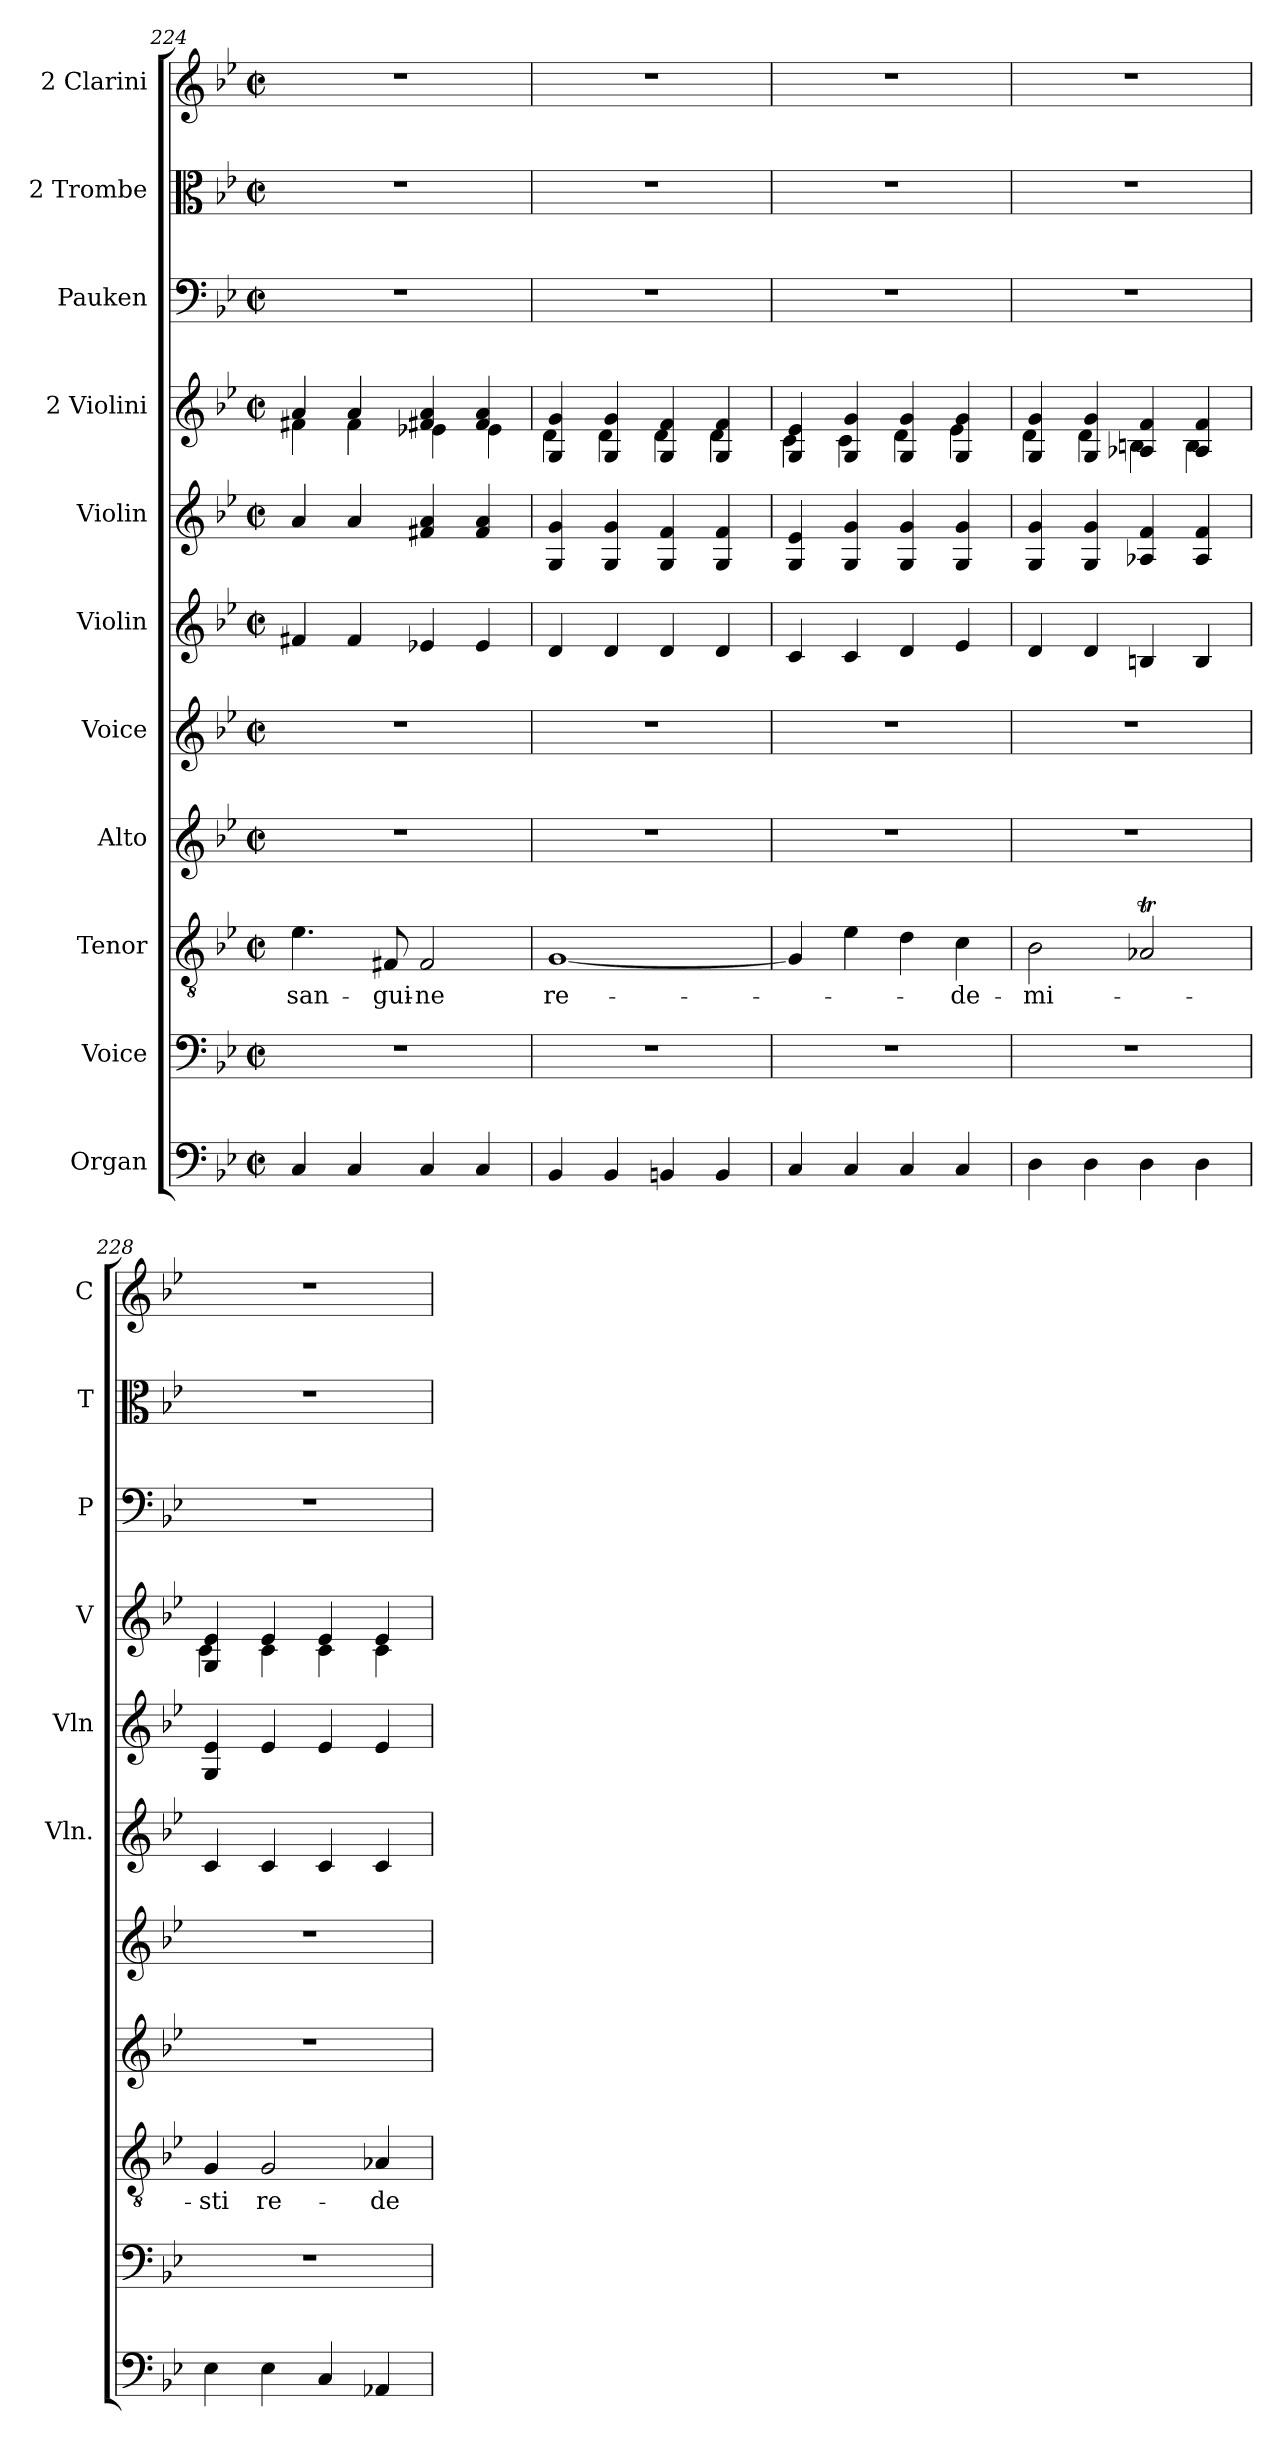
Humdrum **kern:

**kern	**kern	**kern	**text	**kern	**kern	**kern	**kern	**kern	**kern	**kern	**kern
*part11	*part10	*part9	*part9	*part8	*part7	*part6	*part5	*part4	*part3	*part2	*part1
*staff11	*staff10	*staff9	*staff9	*staff8	*staff7	*staff6	*staff5	*staff4	*staff3	*staff2	*staff1
*I"Organ	*I"Voice	*I"Tenor	*	*I"Alto	*I"Voice	*I"Violin	*I"Violin	*I"2 Violini	*I"Pauken	*I"2 Trombe	*I"2 Clarini
*	*	*	*	*	*	*I'Vln.	*I'Vln	*I'V	*I'P	*I'T	*I'C
*clefF4	*clefF4	*clefGv2	*	*clefG2	*clefG2	*clefG2	*clefG2	*clefG2	*clefF4	*clefC3	*clefG2
*k[b-e-]	*k[b-e-]	*k[b-e-]	*	*k[b-e-]	*k[b-e-]	*k[b-e-]	*k[b-e-]	*k[b-e-]	*k[b-e-]	*k[b-e-]	*k[b-e-]
*M2/2	*M2/2	*M2/2	*	*M2/2	*M2/2	*M2/2	*M2/2	*M2/2	*M2/2	*M2/2	*M2/2
*met(c|)	*met(c|)	*met(c|)	*	*met(c|)	*met(c|)	*met(c|)	*met(c|)	*met(c|)	*met(c|)	*met(c|)	*met(c|)
=224	=224	=224	=224	=224	=224	=224	=224	=224	=224	=224	=224
!	!	!	!LO:LY:b	!	!	!	!	!	!	!	!
*	*	*	*	*	*	*	*	*^	*	*	*
4C/	1r	4.e-\	san-	1r	1r	4f#X/	4a/	4a/	4f#X\	1r	1r	1r
4C/	.	.	.	.	.	4f#/	4a/	4a/	4f#\	.	.	.
!	!	!	!LO:LY:b	!	!	!	!	!	!	!	!	!
.	.	8F#X/	-gui-	.	.	.	.	.	.	.	.	.
!	!	!	!LO:LY:b	!	!	!	!	!	!	!	!	!
4C/	.	2F#/	-ne	.	.	4e-X/	4f#X/ 4a/	4f#X/ 4a/	4e-X\	.	.	.
4C/	.	.	.	.	.	4e-/	4f#/ 4a/	4f#/ 4a/	4e-\	.	.	.
=225	=225	=225	=225	=225	=225	=225	=225	=225	=225	=225	=225	=225
!	!	!	!LO:LY:b	!	!	!	!	!	!	!	!	!
4BB-/	1r	[1G	re-	1r	1r	4d/	4G/ 4g/	4G/ 4g/	4d\	1r	1r	1r
4BB-/	.	.	.	.	.	4d/	4G/ 4g/	4G/ 4g/	4d\	.	.	.
4BBn/	.	.	.	.	.	4d/	4G/ 4f/	4G/ 4f/	4d\	.	.	.
4BB/	.	.	.	.	.	4d/	4G/ 4f/	4G/ 4f/	4d\	.	.	.
=226	=226	=226	=226	=226	=226	=226	=226	=226	=226	=226	=226	=226
4C/	1r	4G/]	.	1r	1r	4c/	4G/ 4e-/	4G/ 4e-/	4c\	1r	1r	1r
4C/	.	4e-\	.	.	.	4c/	4G/ 4g/	4G/ 4g/	4c\	.	.	.
4C/	.	4d\	.	.	.	4d/	4G/ 4g/	4G/ 4g/	4d\	.	.	.
!	!	!	!LO:LY:b	!	!	!	!	!	!	!	!	!
4C/	.	4c\	-de-	.	.	4e-/	4G/ 4g/	4G/ 4g/	4e-\	.	.	.
=227	=227	=227	=227	=227	=227	=227	=227	=227	=227	=227	=227	=227
!	!	!	!LO:LY:b	!	!	!	!	!	!	!	!	!
4D\	1r	2B-\	-mi-	1r	1r	4d/	4G/ 4g/	4G/ 4g/	4d\	1r	1r	1r
4D\	.	.	.	.	.	4d/	4G/ 4g/	4G/ 4g/	4d\	.	.	.
4D\	.	2A-XT/	.	.	.	4Bn/	4A-X/ 4f/	4A-X/ 4f/	4Bn\	.	.	.
4D\	.	.	.	.	.	4B/	4A-/ 4f/	4A-/ 4f/	4B\	.	.	.
!!LO:LB:g=z
=228	=228	=228	=228	=228	=228	=228	=228	=228	=228	=228	=228	=228
!	!	!	!LO:LY:b	!	!	!	!	!	!	!	!	!
4E-\	1r	4G/	-sti	1r	1r	4c/	4G/ 4e-/	4G/ 4e-/	4c\	1r	1r	1r
!	!	!	!LO:LY:b	!	!	!	!	!	!	!	!	!
4E-\	.	2G/	re-	.	.	4c/	4e-/	4e-/	4c\	.	.	.
4C/	.	.	.	.	.	4c/	4e-/	4e-/	4c\	.	.	.
!	!	!	!LO:LY:b	!	!	!	!	!	!	!	!	!
4AA-X/	.	4A-X/	-de-	.	.	4c/	4e-/	4e-/	4c\	.	.	.
*	*	*	*	*	*	*	*	*v	*v	*	*	*
=	=	=	=	=	=	=	=	=	=	=	=
*-	*-	*-	*-	*-	*-	*-	*-	*-	*-	*-	*-
